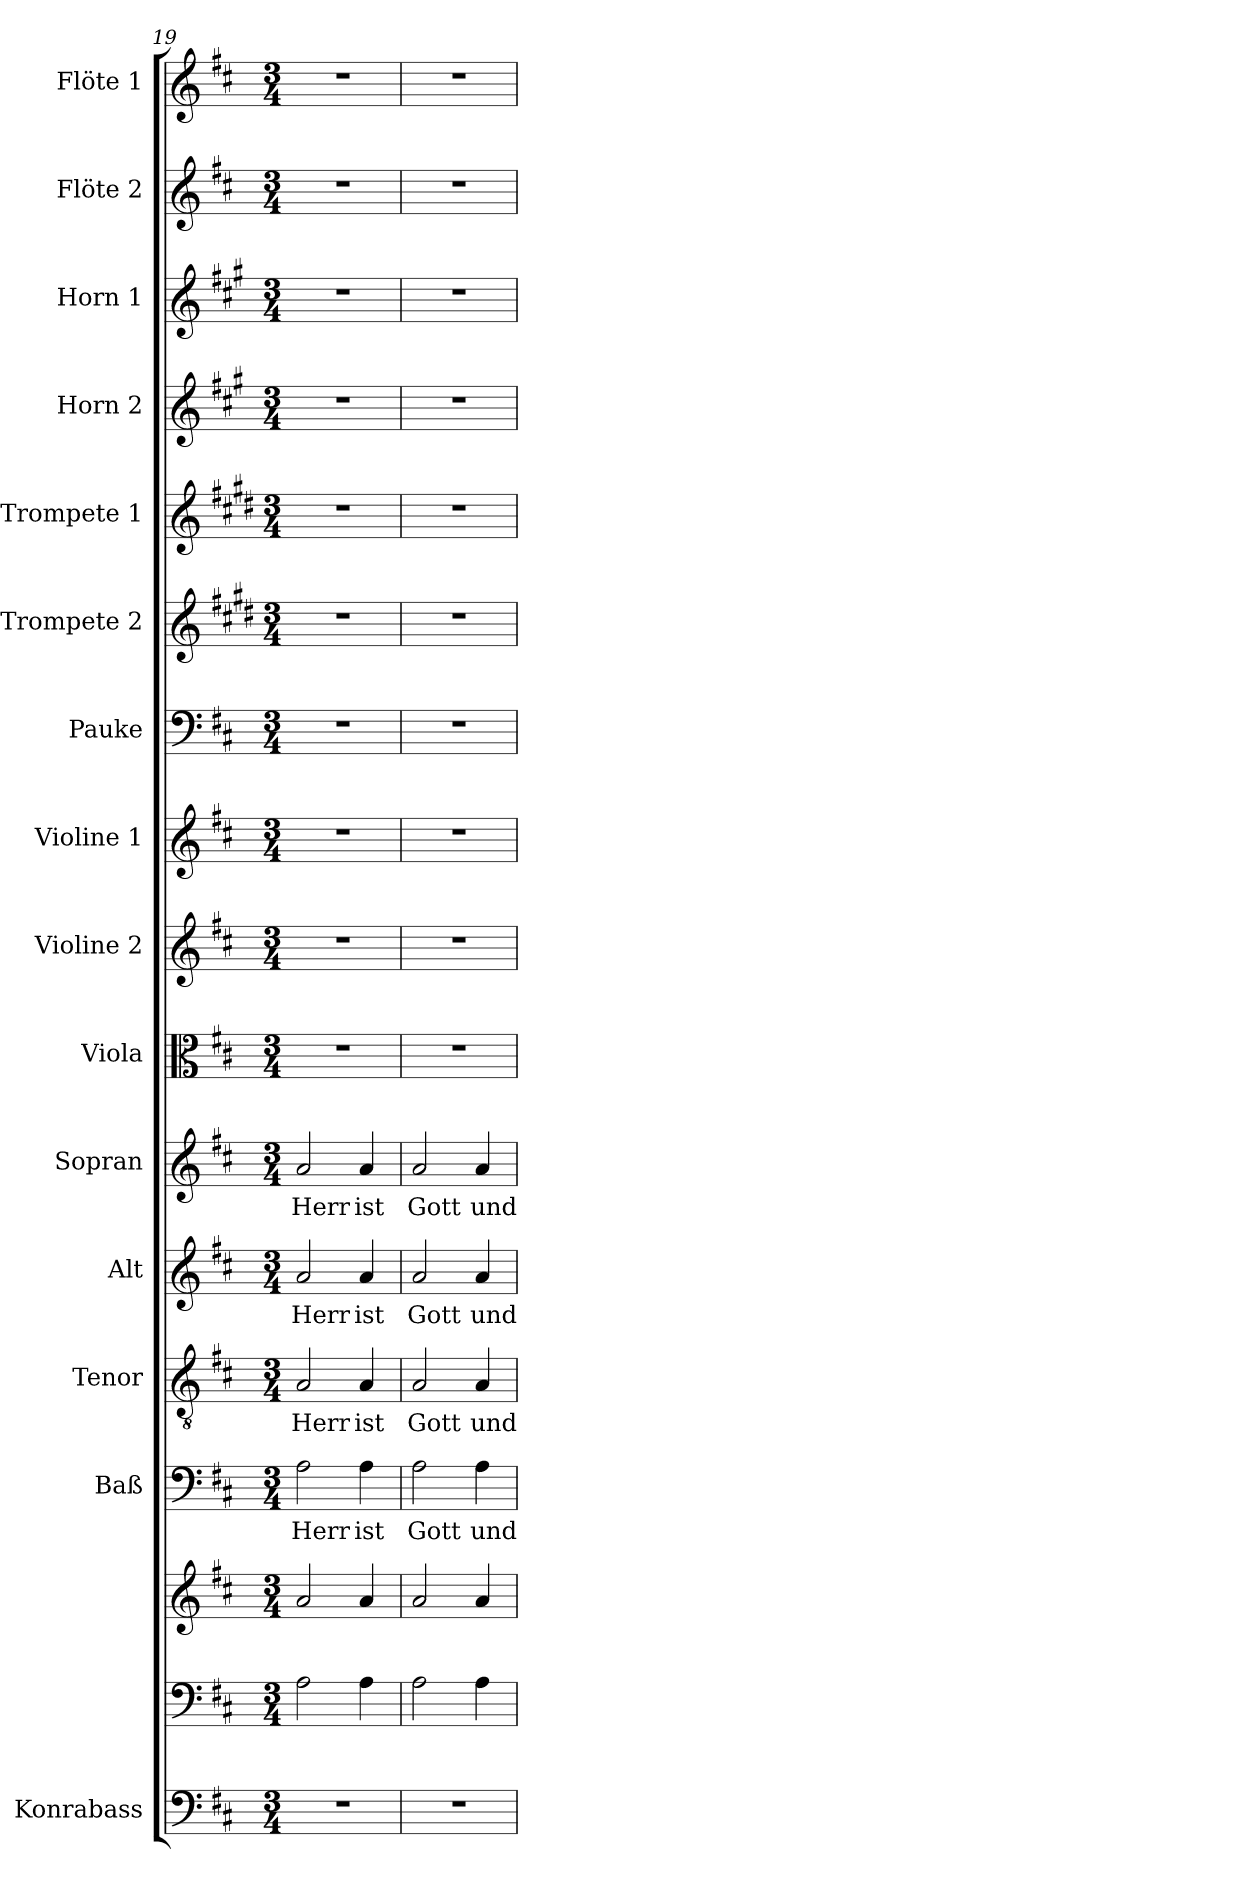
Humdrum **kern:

**kern	**kern	**kern	**kern	**text	**kern	**text	**kern	**text	**kern	**text	**kern	**kern	**kern	**kern	**kern	**kern	**kern	**kern	**kern	**kern
*part16	*part15	*part15	*part14	*part14	*part13	*part13	*part12	*part12	*part11	*part11	*part10	*part9	*part8	*part7	*part6	*part5	*part4	*part3	*part2	*part1
*staff17	*staff16	*staff15	*staff14	*staff14	*staff13	*staff13	*staff12	*staff12	*staff11	*staff11	*staff10	*staff9	*staff8	*staff7	*staff6	*staff5	*staff4	*staff3	*staff2	*staff1
*I"Konrabass	*	*	*I"Baß	*	*I"Tenor	*	*I"Alt	*	*I"Sopran	*	*I"Viola	*I"Violine 2	*I"Violine 1	*I"Pauke	*I"Trompete 2	*I"Trompete 1	*I"Horn 2	*I"Horn 1	*I"Flöte 2	*I"Flöte 1
*I'Kb.	*	*	*I'Baß	*	*I'Ten	*	*I'Alt	*	*I'Sop	*	*I'Vla.	*I'Vln. 2	*I'Vln. 1	*I'Pk.	*I'Trp. 2	*I'Trp. 1	*I'Hrn. 2	*I'Hrn. 1	*I'Fl. 2	*I'Fl. 1
*clefF4	*clefF4	*clefG2	*clefF4	*	*clefGv2	*	*clefG2	*	*clefG2	*	*clefC3	*clefG2	*clefG2	*clefF4	*clefG2	*clefG2	*clefG2	*clefG2	*clefG2	*clefG2
*ITrd7c12	*	*	*	*	*	*	*	*	*	*	*	*	*	*	*ITrd1c2	*ITrd1c2	*ITrd4c7	*ITrd4c7	*	*
*k[f#c#]	*k[f#c#]	*k[f#c#]	*k[f#c#]	*	*k[f#c#]	*	*k[f#c#]	*	*k[f#c#]	*	*k[f#c#]	*k[f#c#]	*k[f#c#]	*k[f#c#]	*k[f#c#]	*k[f#c#]	*k[f#c#]	*k[f#c#]	*k[f#c#]	*k[f#c#]
*D:	*D:	*D:	*D:	*	*D:	*	*D:	*	*D:	*	*D:	*D:	*D:	*D:	*D:	*D:	*D:	*D:	*D:	*D:
*M3/4	*M3/4	*M3/4	*M3/4	*	*M3/4	*	*M3/4	*	*M3/4	*	*M3/4	*M3/4	*M3/4	*M3/4	*M3/4	*M3/4	*M3/4	*M3/4	*M3/4	*M3/4
=19	=19	=19	=19	=19	=19	=19	=19	=19	=19	=19	=19	=19	=19	=19	=19	=19	=19	=19	=19	=19
!	!	!	!	!LO:LY:b	!	!LO:LY:b	!	!LO:LY:b	!	!LO:LY:b	!	!	!	!	!	!	!	!	!	!
2.r	2A\	2a/	2A\	Herr	2A/	Herr	2a/	Herr	2a/	Herr	2.r	2.r	2.r	2.r	2.r	2.r	2.r	2.r	2.r	2.r
!	!	!	!	!LO:LY:b	!	!LO:LY:b	!	!LO:LY:b	!	!LO:LY:b	!	!	!	!	!	!	!	!	!	!
.	4A\	4a/	4A\	ist	4A/	ist	4a/	ist	4a/	ist	.	.	.	.	.	.	.	.	.	.
=20	=20	=20	=20	=20	=20	=20	=20	=20	=20	=20	=20	=20	=20	=20	=20	=20	=20	=20	=20	=20
!	!	!	!	!LO:LY:b	!	!LO:LY:b	!	!LO:LY:b	!	!LO:LY:b	!	!	!	!	!	!	!	!	!	!
2.r	2A\	2a/	2A\	Gott	2A/	Gott	2a/	Gott	2a/	Gott	2.r	2.r	2.r	2.r	2.r	2.r	2.r	2.r	2.r	2.r
!	!	!	!	!LO:LY:b	!	!LO:LY:b	!	!LO:LY:b	!	!LO:LY:b	!	!	!	!	!	!	!	!	!	!
.	4A\	4a/	4A\	und	4A/	und	4a/	und	4a/	und	.	.	.	.	.	.	.	.	.	.
=	=	=	=	=	=	=	=	=	=	=	=	=	=	=	=	=	=	=	=	=
*-	*-	*-	*-	*-	*-	*-	*-	*-	*-	*-	*-	*-	*-	*-	*-	*-	*-	*-	*-	*-
